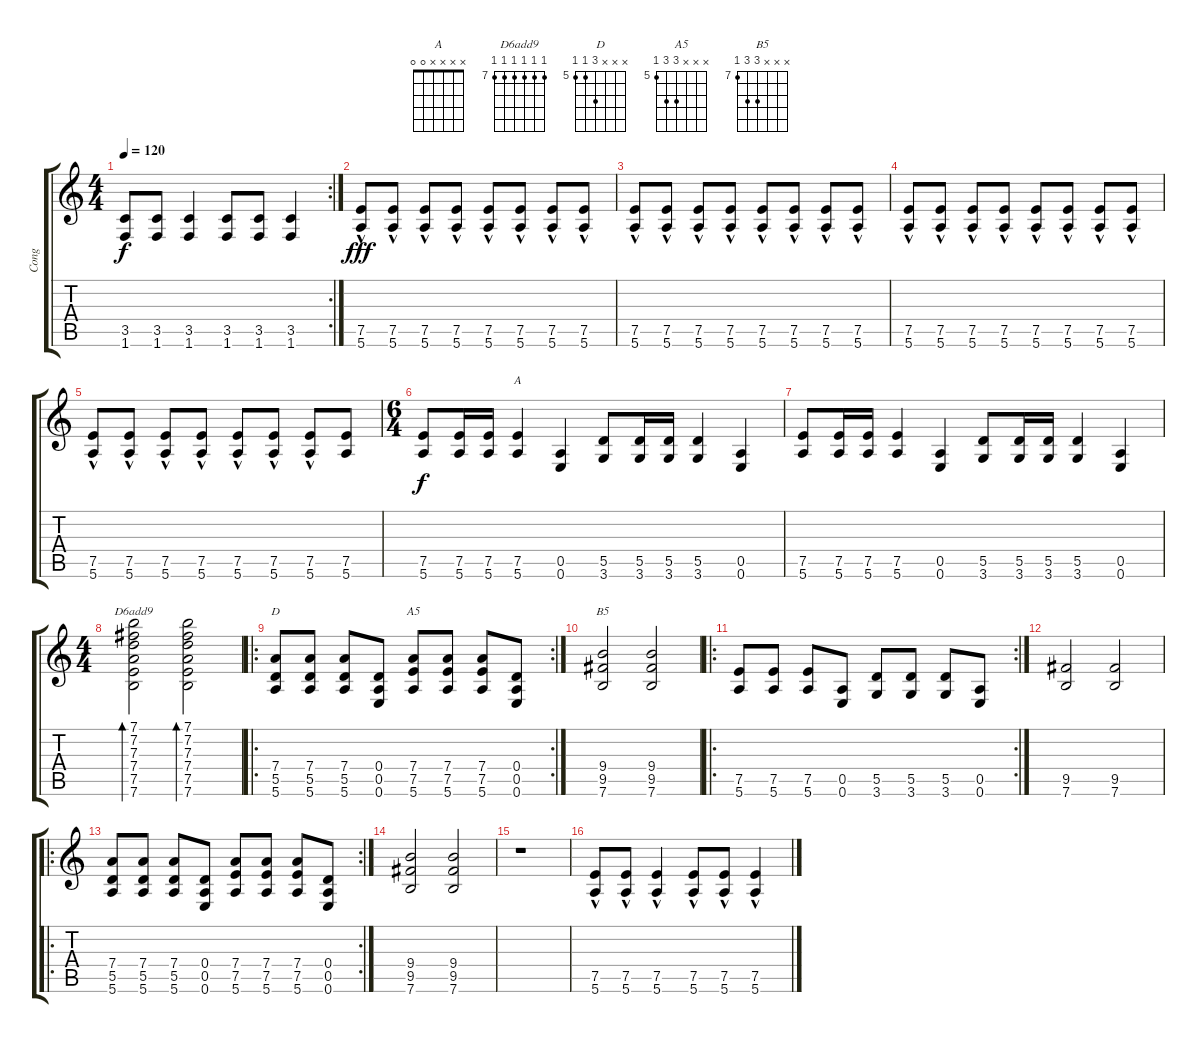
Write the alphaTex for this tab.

\track ("Cong" "Cong") {instrument acousticguitarsteel}
\staff {score tabs}
\tuning (E4 B3 G3 D3 A2 E2) {hide}
\chord ("A" x x x x 0 0)
\chord ("D6add9" 7 7 7 7 7 7) {firstfret 7}
\chord ("D" x x x 7 5 5) {firstfret 5}
\chord ("A5" x x x 7 7 5) {firstfret 5}
\chord ("B5" x x x 9 9 7) {firstfret 7}
\rc 2
\ts (4 4)
\tempo 120
\clef g2
\ks c
(3.5 1.6).8{dy f} (3.5 1.6).8 (3.5 1.6).4 (3.5 1.6).8 (3.5 1.6).8 (3.5 1.6).4 |
(7.5{hac} 5.6{hac}).8{dy fff} (7.5{hac} 5.6{hac}).8 (7.5{hac} 5.6{hac}).8 (7.5{hac} 5.6{hac}).8 (7.5{hac} 5.6{hac}).8 (7.5{hac} 5.6{hac}).8 (7.5{hac} 5.6{hac}).8 (7.5{hac} 5.6{hac}).8 |
(7.5{hac} 5.6{hac}).8 (7.5{hac} 5.6{hac}).8 (7.5{hac} 5.6{hac}).8 (7.5{hac} 5.6{hac}).8 (7.5{hac} 5.6{hac}).8 (7.5{hac} 5.6{hac}).8 (7.5{hac} 5.6{hac}).8 (7.5{hac} 5.6{hac}).8 |
(7.5{hac} 5.6{hac}).8 (7.5{hac} 5.6{hac}).8 (7.5{hac} 5.6{hac}).8 (7.5{hac} 5.6{hac}).8 (7.5{hac} 5.6{hac}).8 (7.5{hac} 5.6{hac}).8 (7.5{hac} 5.6{hac}).8 (7.5{hac} 5.6{hac}).8 |
(7.5{hac} 5.6{hac}).8 (7.5{hac} 5.6{hac}).8 (7.5{hac} 5.6{hac}).8 (7.5{hac} 5.6{hac}).8 (7.5{hac} 5.6{hac}).8 (7.5{hac} 5.6{hac}).8 (7.5{hac} 5.6{hac}).8 (7.5 5.6).8 |
\ts (6 4)
(7.5 5.6).8{dy f} (7.5 5.6).16 (7.5 5.6).16 (7.5 5.6).4{ch "A"} (0.5 0.6).4 (5.5 3.6).8 (5.5 3.6).16 (5.5 3.6).16 (5.5 3.6).4 (0.5 0.6).4 |
(7.5 5.6).8 (7.5 5.6).16 (7.5 5.6).16 (7.5 5.6).4 (0.5 0.6).4 (5.5 3.6).8 (5.5 3.6).16 (5.5 3.6).16 (5.5 3.6).4 (0.5 0.6).4 |
\ts (4 4)
(7.1 7.2 7.3 7.4 7.5 7.6).2{bd 30 ch "D6add9"} (7.1 7.2 7.3 7.4 7.5 7.6).2{bd 30} |
\ro
\rc 2
(7.4 5.5 5.6).8{ch "D"} (7.4 5.5 5.6).8 (7.4 5.5 5.6).8 (0.4 0.5 0.6).8 (7.4 7.5 5.6).8{ch "A5"} (7.4 7.5 5.6).8 (7.4 7.5 5.6).8 (0.4 0.5 0.6).8 |
(9.4 9.5 7.6).2{ch "B5"} (9.4 9.5 7.6).2 |
\ro
\rc 2
(7.5 5.6).8 (7.5 5.6).8 (7.5 5.6).8 (0.5 0.6).8 (5.5 3.6).8 (5.5 3.6).8 (5.5 3.6).8 (0.5 0.6).8 |
(9.5 7.6).2 (9.5 7.6).2 |
\ro
\rc 2
(7.4 5.5 5.6).8 (7.4 5.5 5.6).8 (7.4 5.5 5.6).8 (0.4 0.5 0.6).8 (7.4 7.5 5.6).8 (7.4 7.5 5.6).8 (7.4 7.5 5.6).8 (0.4 0.5 0.6).8 |
(9.4 9.5 7.6).2 (9.4 9.5 7.6).2 |
r.1 |
(7.5{hac} 5.6{hac}).8 (7.5{hac} 5.6{hac}).8 (7.5{hac} 5.6{hac}).4 (7.5{hac} 5.6{hac}).8 (7.5{hac} 5.6{hac}).8 (7.5{hac} 5.6{hac}).4
